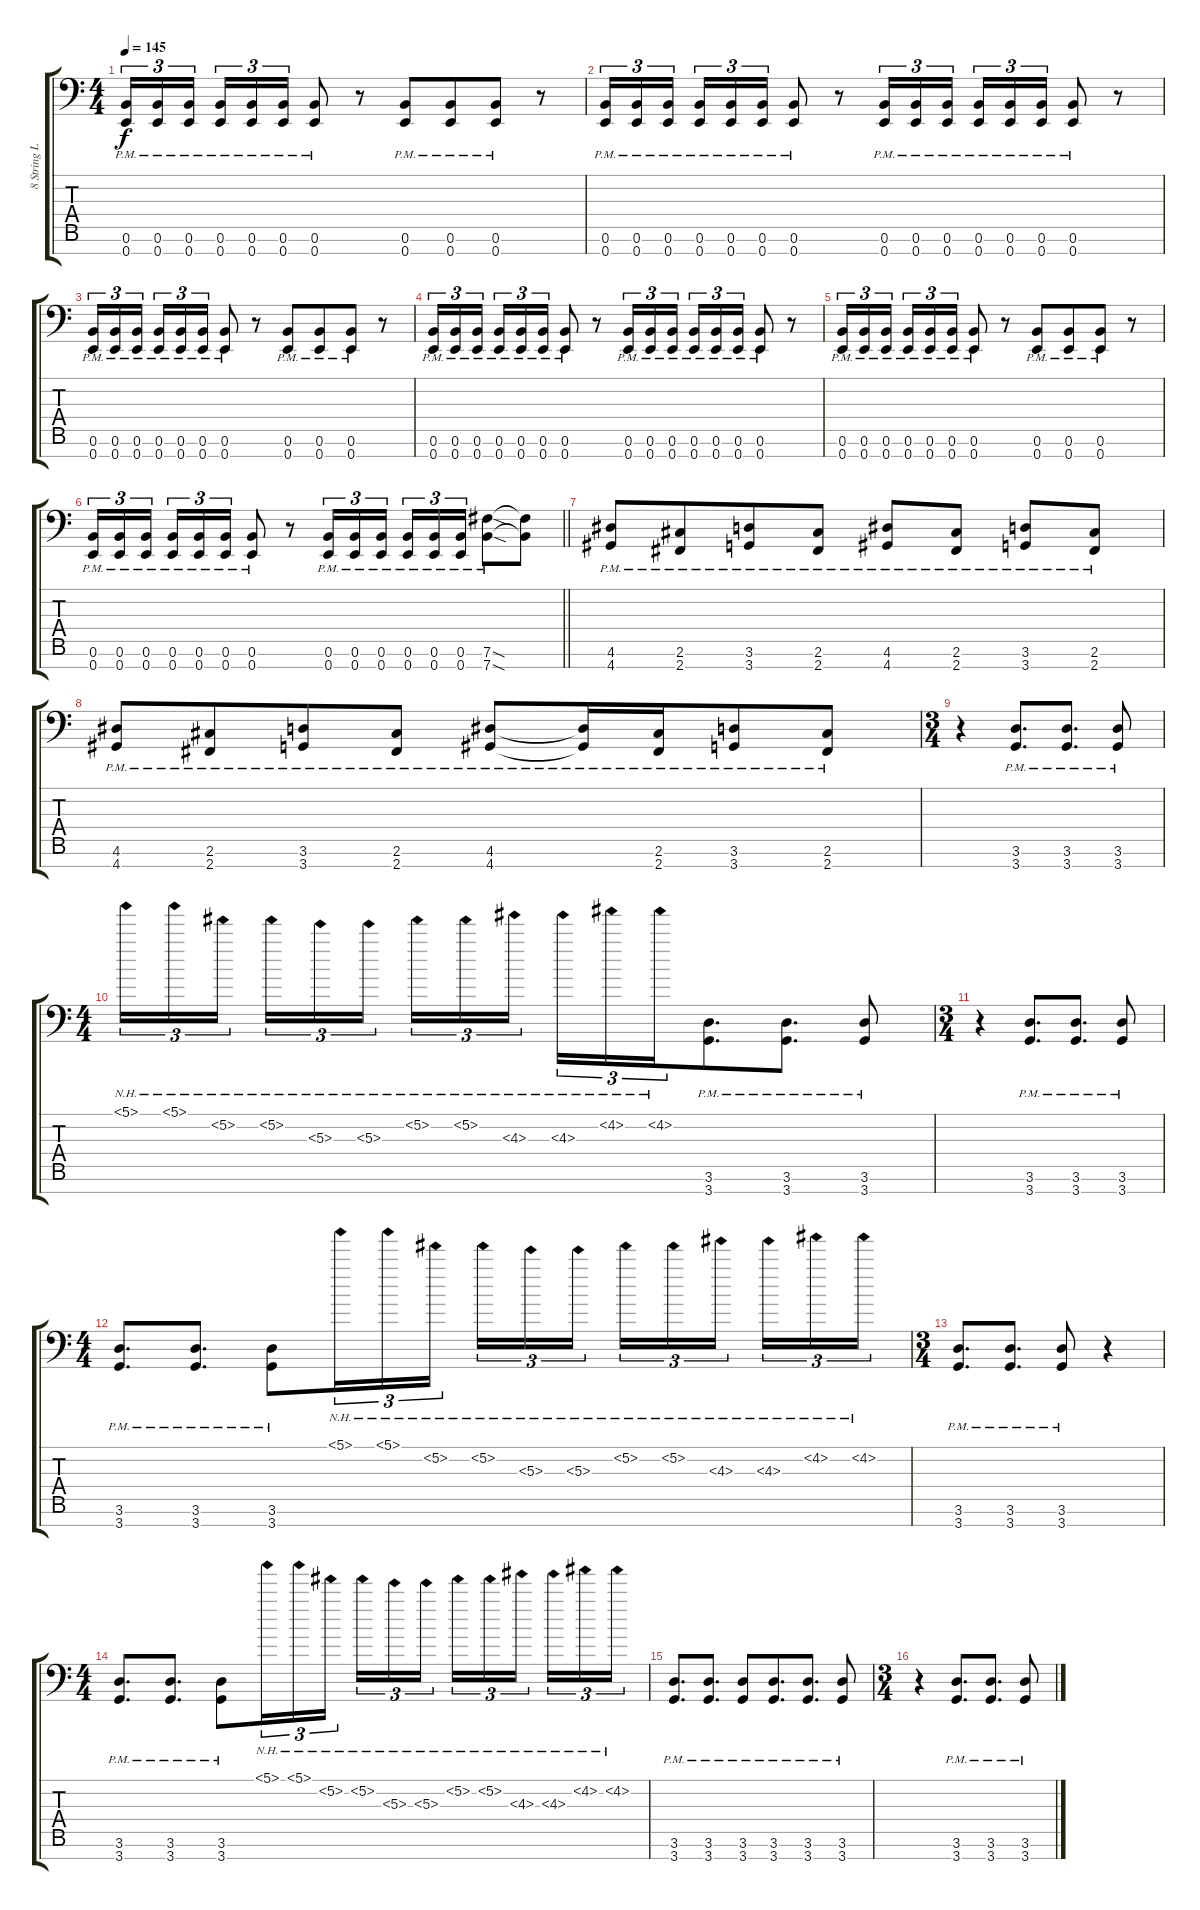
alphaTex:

\track ("8 String LOW LEFT" "8 String L") {instrument distortionguitar}
\staff {score tabs}
\tuning (B3 Gb3 E3 B2 E2 B1 E1) {hide}
\ts (4 4)
\tempo 145
\clef f4
\ks c
(0.6{pm} 0.7{pm}).16{tu (3 2) dy f} (0.6{pm} 0.7{pm}).16{tu (3 2) beam merge} (0.6{pm} 0.7{pm}).16{tu (3 2) beam splitsecondary} (0.6{pm} 0.7{pm}).16{tu (3 2) beam merge} (0.6{pm} 0.7{pm}).16{tu (3 2)} (0.6{pm} 0.7{pm}).16{tu (3 2)} (0.6{pm} 0.7{pm}).8 r.8{beam merge} (0.6{pm} 0.7{pm}).8{beam merge} (0.6{pm} 0.7{pm}).8{beam merge} (0.6{pm} 0.7{pm}).8{beam merge} r.8 |
(0.6{pm} 0.7{pm}).16{tu (3 2)} (0.6{pm} 0.7{pm}).16{tu (3 2) beam merge} (0.6{pm} 0.7{pm}).16{tu (3 2) beam splitsecondary} (0.6{pm} 0.7{pm}).16{tu (3 2) beam merge} (0.6{pm} 0.7{pm}).16{tu (3 2)} (0.6{pm} 0.7{pm}).16{tu (3 2)} (0.6{pm} 0.7{pm}).8 r.8 (0.6{pm} 0.7{pm}).16{tu (3 2)} (0.6{pm} 0.7{pm}).16{tu (3 2) beam merge} (0.6{pm} 0.7{pm}).16{tu (3 2) beam splitsecondary} (0.6{pm} 0.7{pm}).16{tu (3 2) beam merge} (0.6{pm} 0.7{pm}).16{tu (3 2)} (0.6{pm} 0.7{pm}).16{tu (3 2)} (0.6{pm} 0.7{pm}).8{beam merge} r.8 |
(0.6{pm} 0.7{pm}).16{tu (3 2)} (0.6{pm} 0.7{pm}).16{tu (3 2) beam merge} (0.6{pm} 0.7{pm}).16{tu (3 2) beam splitsecondary} (0.6{pm} 0.7{pm}).16{tu (3 2) beam merge} (0.6{pm} 0.7{pm}).16{tu (3 2)} (0.6{pm} 0.7{pm}).16{tu (3 2)} (0.6{pm} 0.7{pm}).8 r.8{beam merge} (0.6{pm} 0.7{pm}).8{beam merge} (0.6{pm} 0.7{pm}).8{beam merge} (0.6{pm} 0.7{pm}).8{beam merge} r.8 |
(0.6{pm} 0.7{pm}).16{tu (3 2)} (0.6{pm} 0.7{pm}).16{tu (3 2) beam merge} (0.6{pm} 0.7{pm}).16{tu (3 2) beam splitsecondary} (0.6{pm} 0.7{pm}).16{tu (3 2) beam merge} (0.6{pm} 0.7{pm}).16{tu (3 2)} (0.6{pm} 0.7{pm}).16{tu (3 2)} (0.6{pm} 0.7{pm}).8 r.8 (0.6{pm} 0.7{pm}).16{tu (3 2)} (0.6{pm} 0.7{pm}).16{tu (3 2) beam merge} (0.6{pm} 0.7{pm}).16{tu (3 2) beam splitsecondary} (0.6{pm} 0.7{pm}).16{tu (3 2) beam merge} (0.6{pm} 0.7{pm}).16{tu (3 2)} (0.6{pm} 0.7{pm}).16{tu (3 2)} (0.6{pm} 0.7{pm}).8{beam merge} r.8 |
(0.6{pm} 0.7{pm}).16{tu (3 2)} (0.6{pm} 0.7{pm}).16{tu (3 2) beam merge} (0.6{pm} 0.7{pm}).16{tu (3 2) beam splitsecondary} (0.6{pm} 0.7{pm}).16{tu (3 2) beam merge} (0.6{pm} 0.7{pm}).16{tu (3 2)} (0.6{pm} 0.7{pm}).16{tu (3 2)} (0.6{pm} 0.7{pm}).8 r.8{beam merge} (0.6{pm} 0.7{pm}).8{beam merge} (0.6{pm} 0.7{pm}).8{beam merge} (0.6{pm} 0.7{pm}).8{beam merge} r.8 |
\barLineRight lightlight
(0.6{pm} 0.7{pm}).16{tu (3 2)} (0.6{pm} 0.7{pm}).16{tu (3 2) beam merge} (0.6{pm} 0.7{pm}).16{tu (3 2) beam splitsecondary} (0.6{pm} 0.7{pm}).16{tu (3 2) beam merge} (0.6{pm} 0.7{pm}).16{tu (3 2)} (0.6{pm} 0.7{pm}).16{tu (3 2)} (0.6{pm} 0.7{pm}).8 r.8 (0.6{pm} 0.7{pm}).16{tu (3 2)} (0.6{pm} 0.7{pm}).16{tu (3 2) beam merge} (0.6{pm} 0.7{pm}).16{tu (3 2) beam splitsecondary} (0.6{pm} 0.7{pm}).16{tu (3 2) beam merge} (0.6{pm} 0.7{pm}).16{tu (3 2)} (0.6{pm} 0.7{pm}).16{tu (3 2)} (7.6{sod pm} 7.7{sod pm}).8{beam merge} (7.6{t} 7.7{t}).8 |
\section ("" "")
(4.6{pm} 4.7{pm}).8{beam merge} (2.6{pm} 2.7{pm}).8{beam merge} (3.6{pm} 3.7{pm}).8{beam merge} (2.6{pm} 2.7{pm}).8 (4.6{pm} 4.7{pm}).8{beam merge} (2.6{pm} 2.7{pm}).8 (3.6{pm} 3.7{pm}).8{beam merge} (2.6{pm} 2.7{pm}).8 |
(4.6{pm} 4.7{pm}).8{beam merge} (2.6{pm} 2.7{pm}).8{beam merge} (3.6{pm} 3.7{pm}).8{beam merge} (2.6{pm} 2.7{pm}).8 (4.6{pm} 4.7{pm}).8{beam merge} (4.6{pm t} 4.7{pm t}).16 (2.6{pm} 2.7{pm}).16{beam merge} (3.6{pm} 3.7{pm}).8{beam merge} (2.6{pm} 2.7{pm}).8 |
\ts (3 4)
r.4{beam merge} (3.6{pm} 3.7{pm}).8{d beam merge} (3.6{pm} 3.7{pm}).8{d} (3.6{pm} 3.7{pm}).8 |
\ts (4 4)
5.1{nh}.16{tu (3 2)} 5.1{nh}.16{tu (3 2) beam merge} 5.2{nh}.16{tu (3 2) beam splitsecondary} 5.2{nh}.16{tu (3 2)} 5.3{nh}.16{tu (3 2)} 5.3{nh}.16{tu (3 2)} 5.2{nh}.16{tu (3 2)} 5.2{nh}.16{tu (3 2)} 4.3{nh}.16{tu (3 2) beam splitsecondary} 4.3{nh}.16{tu (3 2)} 4.2{nh}.16{tu (3 2)} 4.2{nh}.16{tu (3 2) beam merge} (3.6{pm} 3.7{pm}).8{d} (3.6{pm} 3.7{pm}).8{d} (3.6{pm} 3.7{pm}).8 |
\ts (3 4)
r.4{beam merge} (3.6{pm} 3.7{pm}).8{d beam merge} (3.6{pm} 3.7{pm}).8{d} (3.6{pm} 3.7{pm}).8 |
\ts (4 4)
(3.6{pm} 3.7{pm}).8{d beam merge} (3.6{pm} 3.7{pm}).8{d} (3.6{pm} 3.7{pm}).8{beam merge} 5.1{nh}.16{tu (3 2)} 5.1{nh}.16{tu (3 2) beam merge} 5.2{nh}.16{tu (3 2) beam splitsecondary} 5.2{nh}.16{tu (3 2)} 5.3{nh}.16{tu (3 2)} 5.3{nh}.16{tu (3 2)} 5.2{nh}.16{tu (3 2)} 5.2{nh}.16{tu (3 2)} 4.3{nh}.16{tu (3 2) beam splitsecondary} 4.3{nh}.16{tu (3 2)} 4.2{nh}.16{tu (3 2)} 4.2{nh}.16{tu (3 2)} |
\ts (3 4)
(3.6{pm} 3.7{pm}).8{d beam merge} (3.6{pm} 3.7{pm}).8{d} (3.6{pm} 3.7{pm}).8{beam merge} r.4 |
\ts (4 4)
(3.6{pm} 3.7{pm}).8{d beam merge} (3.6{pm} 3.7{pm}).8{d} (3.6{pm} 3.7{pm}).8{beam merge} 5.1{nh}.16{tu (3 2)} 5.1{nh}.16{tu (3 2) beam merge} 5.2{nh}.16{tu (3 2) beam splitsecondary} 5.2{nh}.16{tu (3 2)} 5.3{nh}.16{tu (3 2)} 5.3{nh}.16{tu (3 2)} 5.2{nh}.16{tu (3 2)} 5.2{nh}.16{tu (3 2)} 4.3{nh}.16{tu (3 2) beam splitsecondary} 4.3{nh}.16{tu (3 2)} 4.2{nh}.16{tu (3 2)} 4.2{nh}.16{tu (3 2)} |
(3.6{pm} 3.7{pm}).8{d beam merge} (3.6{pm} 3.7{pm}).8{d} (3.6{pm} 3.7{pm}).8{beam merge} (3.6{pm} 3.7{pm}).8{d} (3.6{pm} 3.7{pm}).8{d} (3.6{pm} 3.7{pm}).8 |
\ts (3 4)
r.4{beam merge} (3.6{pm} 3.7{pm}).8{d beam merge} (3.6{pm} 3.7{pm}).8{d} (3.6{pm} 3.7{pm}).8
